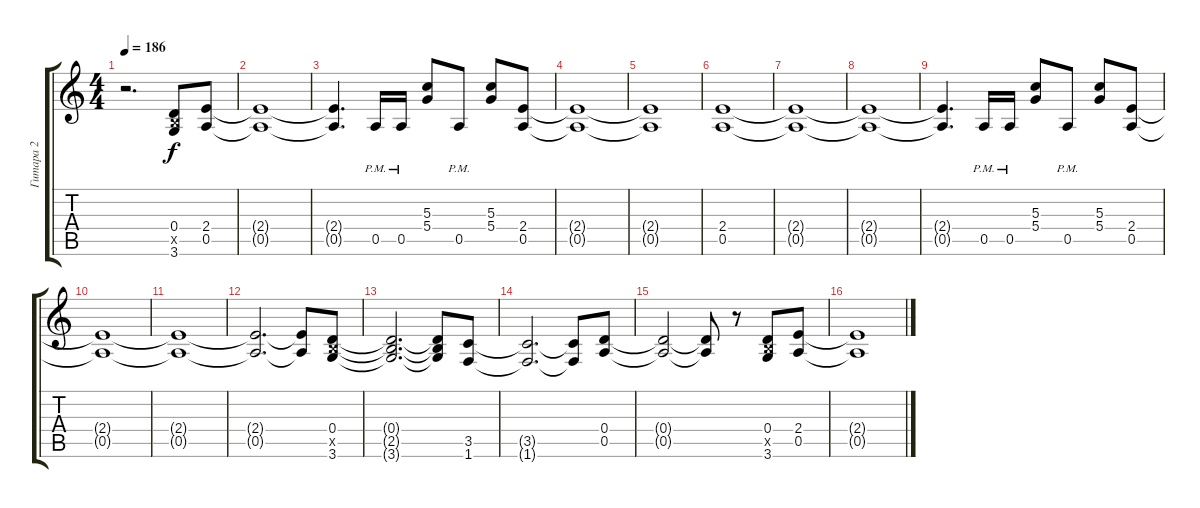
\track ("Гитара 2" "Гитара 2") {instrument distortionguitar}
\staff {score tabs}
\tuning (E4 B3 G3 D3 A2 E2) {hide}
\ts (4 4)
\tempo 186
\clef g2
\ks aminor
r.2{d dy f} (0.4 2.5{x} 3.6).8 (2.4 0.5).8 |
(2.4{t} 0.5{t}).1 |
(2.4{t} 0.5{t}).4{d} 0.5{pm}.16 0.5{pm}.16 (5.3 5.4).8 0.5{pm}.8 (5.3 5.4).8 (2.4 0.5).8 |
(2.4{t} 0.5{t}).1 |
(2.4{t} 0.5{t}).1 |
(2.4 0.5).1 |
(2.4{t} 0.5{t}).1 |
(2.4{t} 0.5{t}).1 |
(2.4{t} 0.5{t}).4{d} 0.5{pm}.16 0.5{pm}.16 (5.3 5.4).8 0.5{pm}.8 (5.3 5.4).8 (2.4 0.5).8 |
(2.4{t} 0.5{t}).1 |
(2.4{t} 0.5{t}).1 |
(2.4{t} 0.5{t}).2{d} (2.4{t} 0.5{t}).8 (0.4 2.5{x} 3.6).8 |
(0.4{t} 2.5{t} 3.6{t}).2{d} (0.4{t} 2.5{t} 3.6{t}).8 (3.5 1.6).8 |
(3.5{t} 1.6{t}).2{d} (3.5{t} 1.6{t}).8 (0.4 0.5).8 |
(0.4{t} 0.5{t}).2 (0.4{t} 0.5{t}).8 r.8 (0.4 2.5{x} 3.6).8 (2.4 0.5).8 |
(2.4{t} 0.5{t}).1
